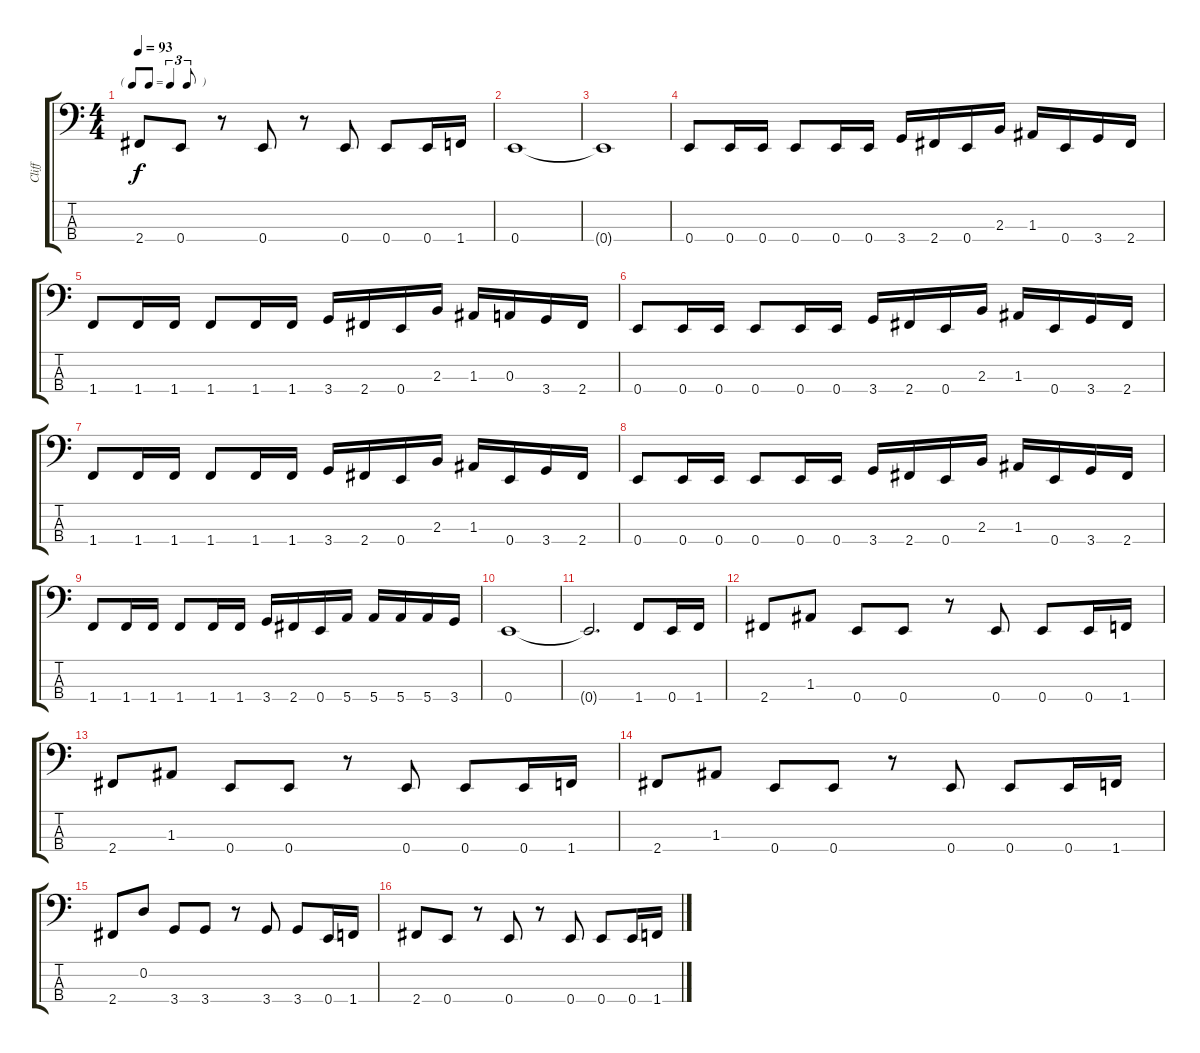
\track ("Cliff" "Cliff") {instrument electricbassfinger}
\staff {score tabs}
\tuning (G2 D2 A1 E1) {hide}
\ts (4 4)
\tf triplet8th
\tempo 93
\clef f4
\ks c
2.4.8{dy f} 0.4.8 r.8 0.4.8 r.8 0.4.8 0.4.8 0.4.16 1.4.16 |
0.4.1 |
0.4{t}.1 |
0.4.8 0.4.16 0.4.16 0.4.8 0.4.16 0.4.16 3.4.16 2.4.16 0.4.16 2.3.16 1.3.16 0.4.16 3.4.16 2.4.16 |
1.4.8 1.4.16 1.4.16 1.4.8 1.4.16 1.4.16 3.4.16 2.4.16 0.4.16 2.3.16 1.3.16 0.3.16 3.4.16 2.4.16 |
0.4.8 0.4.16 0.4.16 0.4.8 0.4.16 0.4.16 3.4.16 2.4.16 0.4.16 2.3.16 1.3.16 0.4.16 3.4.16 2.4.16 |
1.4.8 1.4.16 1.4.16 1.4.8 1.4.16 1.4.16 3.4.16 2.4.16 0.4.16 2.3.16 1.3.16 0.4.16 3.4.16 2.4.16 |
0.4.8 0.4.16 0.4.16 0.4.8 0.4.16 0.4.16 3.4.16 2.4.16 0.4.16 2.3.16 1.3.16 0.4.16 3.4.16 2.4.16 |
1.4.8 1.4.16 1.4.16 1.4.8 1.4.16 1.4.16 3.4.16 2.4.16 0.4.16 5.4.16 5.4.16 5.4.16 5.4.16 3.4.16 |
0.4.1 |
0.4{t}.2{d} 1.4.8 0.4.16 1.4.16 |
2.4.8 1.3.8 0.4.8 0.4.8 r.8 0.4.8 0.4.8 0.4.16 1.4.16 |
2.4.8 1.3.8 0.4.8 0.4.8 r.8 0.4.8 0.4.8 0.4.16 1.4.16 |
2.4.8 1.3.8 0.4.8 0.4.8 r.8 0.4.8 0.4.8 0.4.16 1.4.16 |
2.4.8 0.2.8 3.4.8 3.4.8 r.8 3.4.8 3.4.8 0.4.16 1.4.16 |
2.4.8 0.4.8 r.8 0.4.8 r.8 0.4.8 0.4.8 0.4.16 1.4.16
